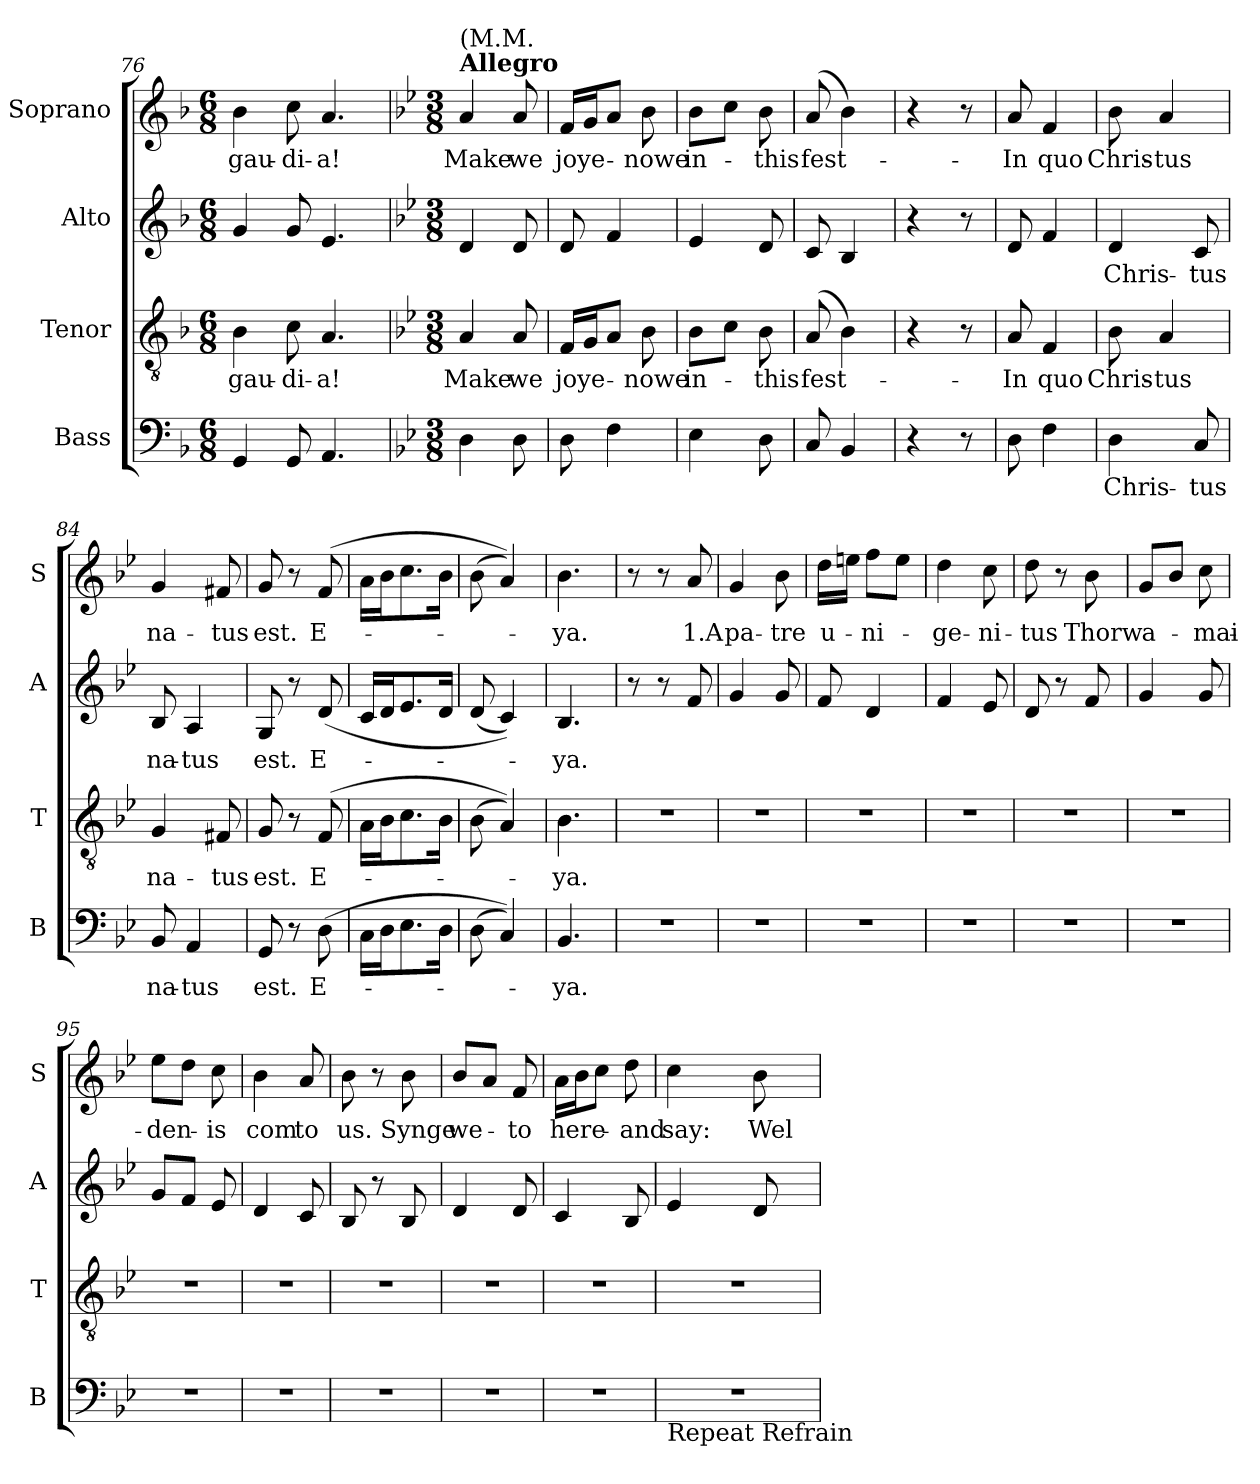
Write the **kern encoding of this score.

**kern	**text	**kern	**text	**kern	**text	**kern	**text
*part4	*part4	*part3	*part3	*part2	*part2	*part1	*part1
*staff4	*staff4	*staff3	*staff3	*staff2	*staff2	*staff1	*staff1
*I"Bass	*	*I"Tenor	*	*I"Alto	*	*I"Soprano	*
*I'B	*	*I'T	*	*I'A	*	*I'S	*
*clefF4	*	*clefGv2	*	*clefG2	*	*clefG2	*
*k[b-]	*	*k[b-]	*	*k[b-]	*	*k[b-]	*
*F:	*	*F:	*	*F:	*	*F:	*
*M6/8	*	*M6/8	*	*M6/8	*	*M6/8	*
=76	=76	=76	=76	=76	=76	=76	=76
!	!	!	!LO:LY:b	!	!	!	!LO:LY:b
4GG/	.	4B-\	gau-	4g/	.	4b-\	gau-
!	!	!	!LO:LY:b	!	!	!	!LO:LY:b
8GG/	.	8c\	-di-	8g/	.	8cc\	-di-
!	!	!	!LO:LY:b	!	!	!	!LO:LY:b
4.AA/	.	4.A/	-a!	4.e/	.	4.a/	-a!
=77	=77	=77	=77	=77	=77	=77	=77
*k[b-e-]	*	*k[b-e-]	*	*k[b-e-]	*	*k[b-e-]	*
*g:	*	*g:	*	*g:	*	*g:	*
*M3/8	*	*M3/8	*	*M3/8	*	*M3/8	*
!	!	!	!	!	!	!LO:TX:a:B:t=Allegro	!
!	!	!	!	!	!	!LO:TX:a:t=(M.M.	!
!	!	!	!LO:LY:b	!	!	!	!LO:LY:b
4D\	.	4A/	Make	4d/	.	4a/	Make
!	!	!	!LO:LY:b	!	!	!	!LO:LY:b
8D\	.	8A/	we	8d/	.	8a/	we
=78	=78	=78	=78	=78	=78	=78	=78
!	!	!	!LO:LY:b	!	!	!	!LO:LY:b
8D\	.	16F/LL	joye-	8d/	.	16f/LL	joye-
.	.	16G/J	.	.	.	16g/J	.
4F\	.	8A/J	.	4f/	.	8a/J	.
!	!	!	!LO:LY:b	!	!	!	!LO:LY:b
.	.	8B-\	-nowe	.	.	8b-\	-nowe
!!LO:LB:g=z
=79	=79	=79	=79	=79	=79	=79	=79
!	!	!	!LO:LY:b	!	!	!	!LO:LY:b
4E-\	.	8B-\L	in-	4e-/	.	8b-\L	in-
.	.	8c\J	.	.	.	8cc\J	.
!	!	!	!LO:LY:b	!	!	!	!LO:LY:b
8D\	.	8B-\	-this	8d/	.	8b-\	-this
=80	=80	=80	=80	=80	=80	=80	=80
!	!	!	!LO:LY:b	!	!	!	!LO:LY:b
8C/	.	(8A/	fest-	8c/	.	(8a/	fest-
4BB-/	.	4B-\)	.	4B-/	.	4b-\)	.
=81	=81	=81	=81	=81	=81	=81	=81
4r	.	4r	.	4r	.	4r	.
8r	.	8r	.	8r	.	8r	.
=82	=82	=82	=82	=82	=82	=82	=82
!	!	!	!LO:LY:b	!	!	!	!LO:LY:b
8D\	.	8A/	-In	8d/	.	8a/	-In
!	!	!	!LO:LY:b	!	!	!	!LO:LY:b
4F\	.	4F/	quo	4f/	.	4f/	quo
=83	=83	=83	=83	=83	=83	=83	=83
!	!LO:LY:b	!	!LO:LY:b	!	!LO:LY:b	!	!LO:LY:b
4D\	Chris-	8B-\	Chris-	4d/	Chris-	8b-\	Chris-
!	!	!	!LO:LY:b	!	!	!	!LO:LY:b
.	.	4A/	-tus	.	.	4a/	-tus
!	!LO:LY:b	!	!	!	!LO:LY:b	!	!
8C/	-tus	.	.	8c/	-tus	.	.
=84	=84	=84	=84	=84	=84	=84	=84
!	!LO:LY:b	!	!LO:LY:b	!	!LO:LY:b	!	!LO:LY:b
8BB-/	na-	4G/	na-	8B-/	na-	4g/	na-
!	!LO:LY:b	!	!	!	!LO:LY:b	!	!
4AA/	-tus	.	.	4A/	-tus	.	.
!	!	!	!LO:LY:b	!	!	!	!LO:LY:b
.	.	8F#X/	-tus	.	.	8f#X/	-tus
!!LO:PB:g=z
=85	=85	=85	=85	=85	=85	=85	=85
!	!LO:LY:b	!	!LO:LY:b	!	!LO:LY:b	!	!LO:LY:b
8GG/	est.	8G/	est.	8G/	est.	8g/	est.
8r	.	8r	.	8r	.	8r	.
!	!LO:LY:b	!	!LO:LY:b	!	!LO:LY:b	!	!LO:LY:b
(>8D\	E-	(8F/	E-	(<8d/	E-	(8f/	E-
=86	=86	=86	=86	=86	=86	=86	=86
16C\LL	.	16A\LL	.	16c/LL	.	16a\LL	.
16D\J	.	16B-\J	.	16d/J	.	16b-\J	.
8.E-\	.	8.c\	.	8.e-/	.	8.cc\	.
16D\Jk	.	16B-\Jk	.	16d/Jk	.	16b-\Jk	.
=87	=87	=87	=87	=87	=87	=87	=87
(>8D\	.	(>8B-\	.	(<8d/	.	(>8b-\	.
4C/))	.	4A/))	.	4c/))	.	4a/))	.
=88	=88	=88	=88	=88	=88	=88	=88
!	!LO:LY:b	!	!LO:LY:b	!	!LO:LY:b	!	!LO:LY:b
4.BB-/	-ya.	4.B-\	-ya.	4.B-/	-ya.	4.b-\	-ya.
=89	=89	=89	=89	=89	=89	=89	=89
4.r	.	4.r	.	8r	.	8r	.
.	.	.	.	8r	.	8r	.
!	!	!	!	!	!	!	!LO:LY:b
.	.	.	.	8f/	.	8a/	1.A
=90	=90	=90	=90	=90	=90	=90	=90
!	!	!	!	!	!	!	!LO:LY:b
4.r	.	4.r	.	4g/	.	4g/	pa-
!	!	!	!	!	!	!	!LO:LY:b
.	.	.	.	8g/	.	8b-\	-tre
!!LO:LB:g=z
=91	=91	=91	=91	=91	=91	=91	=91
!	!	!	!	!	!	!	!LO:LY:b
4.r	.	4.r	.	8f/	.	16dd\LL	u-
.	.	.	.	.	.	16een\JJ	.
!	!	!	!	!	!	!	!LO:LY:b
.	.	.	.	4d/	.	8ff\L	-ni-
.	.	.	.	.	.	8ee\J	.
=92	=92	=92	=92	=92	=92	=92	=92
!	!	!	!	!	!	!	!LO:LY:b
4.r	.	4.r	.	4f/	.	4dd\	-ge-
!	!	!	!	!	!	!	!LO:LY:b
.	.	.	.	8e-/	.	8cc\	-ni-
=93	=93	=93	=93	=93	=93	=93	=93
!	!	!	!	!	!	!	!LO:LY:b
4.r	.	4.r	.	8d/	.	8dd\	-tus
.	.	.	.	8r	.	8r	.
!	!	!	!	!	!	!	!LO:LY:b
.	.	.	.	8f/	.	8b-\	Thorw
=94	=94	=94	=94	=94	=94	=94	=94
!	!	!	!	!	!	!	!LO:LY:b
4.r	.	4.r	.	4g/	.	8g/L	a-
.	.	.	.	.	.	8b-/J	.
!	!	!	!	!	!	!	!LO:LY:b
.	.	.	.	8g/	.	8cc\	-mai-
=95	=95	=95	=95	=95	=95	=95	=95
!	!	!	!	!	!	!	!LO:LY:b
4.r	.	4.r	.	8g/L	.	8ee-\L	-den-
.	.	.	.	8f/J	.	8dd\J	.
!	!	!	!	!	!	!	!LO:LY:b
.	.	.	.	8e-/	.	8cc\	-is
=96	=96	=96	=96	=96	=96	=96	=96
!	!	!	!	!	!	!	!LO:LY:b
4.r	.	4.r	.	4d/	.	4b-\	com
!	!	!	!	!	!	!	!LO:LY:b
.	.	.	.	8c/	.	8a/	to
!!LO:PB:g=z
=97	=97	=97	=97	=97	=97	=97	=97
!	!	!	!	!	!	!	!LO:LY:b
4.r	.	4.r	.	8B-/	.	8b-\	us.
.	.	.	.	8r	.	8r	.
!	!	!	!	!	!	!	!LO:LY:b
.	.	.	.	8B-/	.	8b-\	Synge
=98	=98	=98	=98	=98	=98	=98	=98
!	!	!	!	!	!	!	!LO:LY:b
4.r	.	4.r	.	4d/	.	8b-/L	we-
.	.	.	.	.	.	8a/J	.
!	!	!	!	!	!	!	!LO:LY:b
.	.	.	.	8d/	.	8f/	-to
=99	=99	=99	=99	=99	=99	=99	=99
!	!	!	!	!	!	!	!LO:LY:b
4.r	.	4.r	.	4c/	.	16a\LL	here-
.	.	.	.	.	.	16b-\J	.
.	.	.	.	.	.	8cc\J	.
!	!	!	!	!	!	!	!LO:LY:b
.	.	.	.	8B-/	.	8dd\	-and
=100	=100	=100	=100	=100	=100	=100	=100
!LO:TX:b:t=Repeat Refrain	!	!	!	!	!	!	!
!	!	!	!	!	!	!	!LO:LY:b
4.r	.	4.r	.	4e-/	.	4cc\	say:
!	!	!	!	!	!	!	!LO:LY:b
.	.	.	.	8d/	.	8b-\	Wel-
=	=	=	=	=	=	=	=
*-	*-	*-	*-	*-	*-	*-	*-
